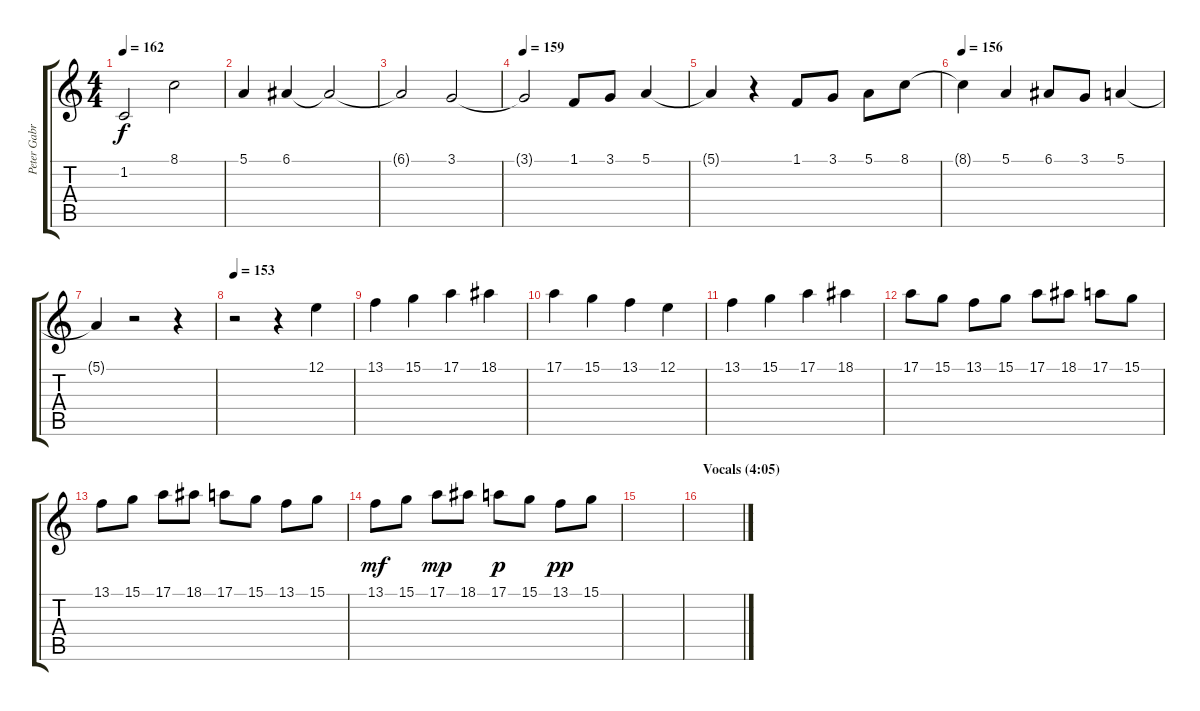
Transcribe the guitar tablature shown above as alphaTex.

\track ("Peter Gabriel (flute)" "Peter Gabr") {instrument flute}
\staff {score tabs}
\tuning (E4 B3 G3 D3 A2 E2) {hide}
\ts (4 4)
\tempo 162
\clef g2
\ks c
1.2.2{dy f} 8.1.2 |
5.1.4 6.1.4 6.1{t}.2 |
6.1{t}.2 3.1.2 |
\tempo 159
3.1{t}.2 1.1.8 3.1.8 5.1.4 |
5.1{t}.4 r.4 1.1.8 3.1.8 5.1.8 8.1.8 |
\tempo 156
8.1{t}.4 5.1.4 6.1.8 3.1.8 5.1.4 |
5.1{t}.4 r.2 r.4 |
\tempo 153
r.2 r.4 12.1.4 |
13.1.4 15.1.4 17.1.4 18.1.4 |
17.1.4 15.1.4 13.1.4 12.1.4 |
13.1.4 15.1.4 17.1.4 18.1.4 |
17.1.8 15.1.8 13.1.8 15.1.8 17.1.8 18.1.8 17.1.8 15.1.8 |
13.1.8 15.1.8 17.1.8 18.1.8 17.1.8 15.1.8 13.1.8 15.1.8 |
13.1.8{dy mf} 15.1.8 17.1.8{dy mp} 18.1.8 17.1.8{dy p} 15.1.8 13.1.8{dy pp} 15.1.8 |
|
\section ("" "Vocals (4:05)")
